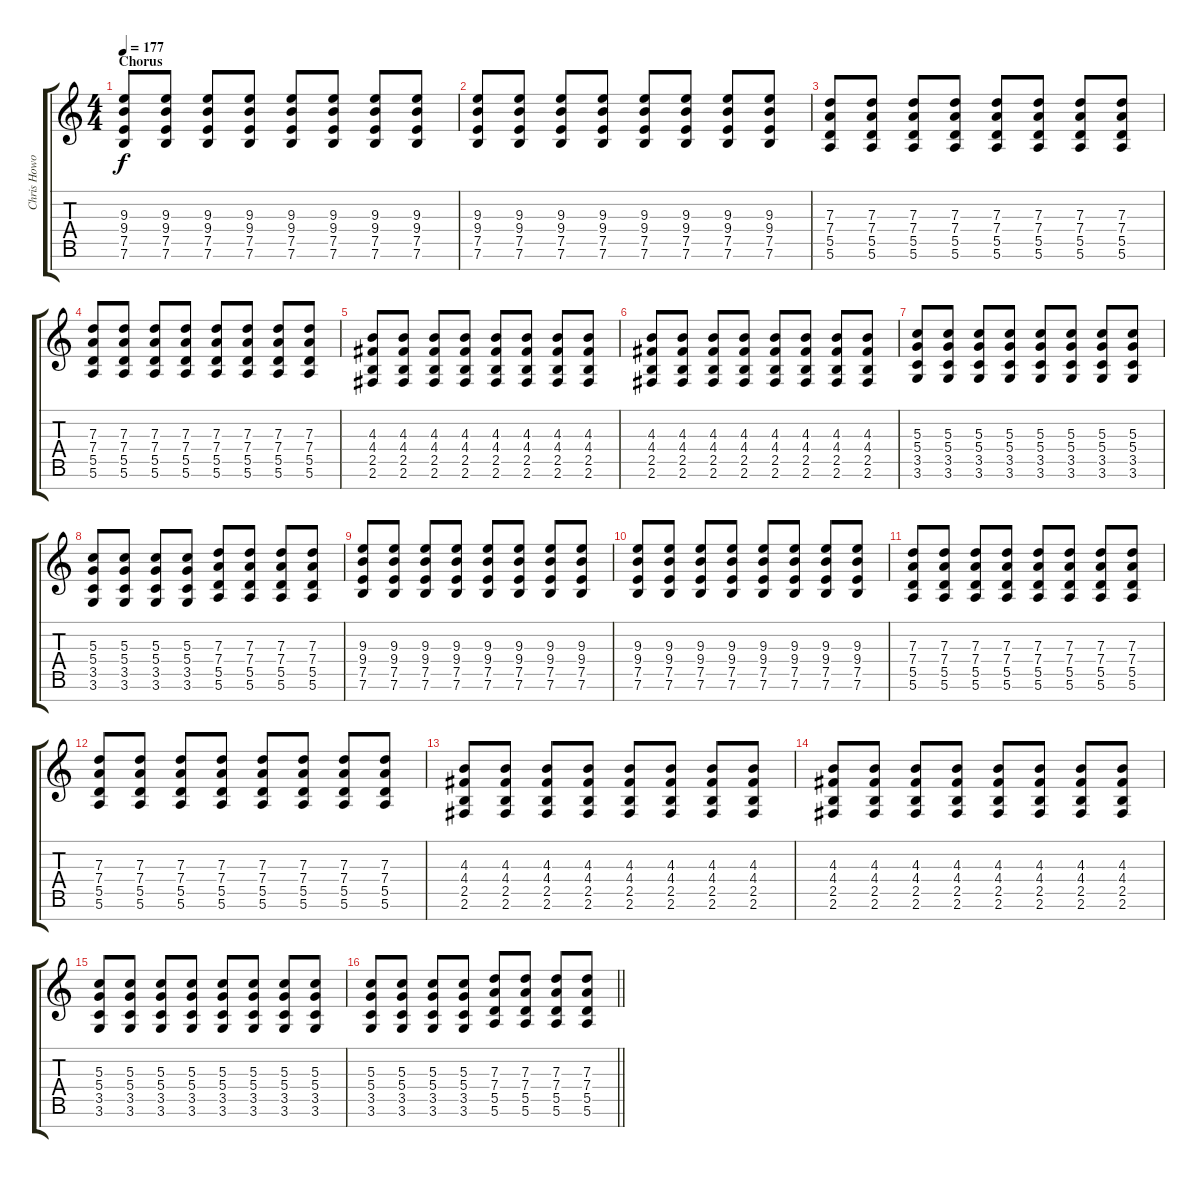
\track ("Chris Howorth (Lead Guitar)" "Chris Howo") {instrument distortionguitar}
\staff {score tabs}
\tuning (E4 B3 G3 D3 A2 E2 B1) {hide}
\ts (4 4)
\section ("" "Chorus")
\tempo 177
\clef g2
\ks c
(9.3 9.4 7.5 7.6).8{dy f} (9.3 9.4 7.5 7.6).8 (9.3 9.4 7.5 7.6).8 (9.3 9.4 7.5 7.6).8 (9.3 9.4 7.5 7.6).8 (9.3 9.4 7.5 7.6).8 (9.3 9.4 7.5 7.6).8 (9.3 9.4 7.5 7.6).8 |
(9.3 9.4 7.5 7.6).8 (9.3 9.4 7.5 7.6).8 (9.3 9.4 7.5 7.6).8 (9.3 9.4 7.5 7.6).8 (9.3 9.4 7.5 7.6).8 (9.3 9.4 7.5 7.6).8 (9.3 9.4 7.5 7.6).8 (9.3 9.4 7.5 7.6).8 |
(7.3 7.4 5.5 5.6).8 (7.3 7.4 5.5 5.6).8 (7.3 7.4 5.5 5.6).8 (7.3 7.4 5.5 5.6).8 (7.3 7.4 5.5 5.6).8 (7.3 7.4 5.5 5.6).8 (7.3 7.4 5.5 5.6).8 (7.3 7.4 5.5 5.6).8 |
(7.3 7.4 5.5 5.6).8 (7.3 7.4 5.5 5.6).8 (7.3 7.4 5.5 5.6).8 (7.3 7.4 5.5 5.6).8 (7.3 7.4 5.5 5.6).8 (7.3 7.4 5.5 5.6).8 (7.3 7.4 5.5 5.6).8 (7.3 7.4 5.5 5.6).8 |
(4.3 4.4 2.5 2.6).8 (4.3 4.4 2.5 2.6).8 (4.3 4.4 2.5 2.6).8 (4.3 4.4 2.5 2.6).8 (4.3 4.4 2.5 2.6).8 (4.3 4.4 2.5 2.6).8 (4.3 4.4 2.5 2.6).8 (4.3 4.4 2.5 2.6).8 |
(4.3 4.4 2.5 2.6).8 (4.3 4.4 2.5 2.6).8 (4.3 4.4 2.5 2.6).8 (4.3 4.4 2.5 2.6).8 (4.3 4.4 2.5 2.6).8 (4.3 4.4 2.5 2.6).8 (4.3 4.4 2.5 2.6).8 (4.3 4.4 2.5 2.6).8 |
(5.3 5.4 3.5 3.6).8 (5.3 5.4 3.5 3.6).8 (5.3 5.4 3.5 3.6).8 (5.3 5.4 3.5 3.6).8 (5.3 5.4 3.5 3.6).8 (5.3 5.4 3.5 3.6).8 (5.3 5.4 3.5 3.6).8 (5.3 5.4 3.5 3.6).8 |
(5.3 5.4 3.5 3.6).8 (5.3 5.4 3.5 3.6).8 (5.3 5.4 3.5 3.6).8 (5.3 5.4 3.5 3.6).8 (7.3 7.4 5.5 5.6).8 (7.3 7.4 5.5 5.6).8 (7.3 7.4 5.5 5.6).8 (7.3 7.4 5.5 5.6).8 |
(9.3 9.4 7.5 7.6).8 (9.3 9.4 7.5 7.6).8 (9.3 9.4 7.5 7.6).8 (9.3 9.4 7.5 7.6).8 (9.3 9.4 7.5 7.6).8 (9.3 9.4 7.5 7.6).8 (9.3 9.4 7.5 7.6).8 (9.3 9.4 7.5 7.6).8 |
(9.3 9.4 7.5 7.6).8 (9.3 9.4 7.5 7.6).8 (9.3 9.4 7.5 7.6).8 (9.3 9.4 7.5 7.6).8 (9.3 9.4 7.5 7.6).8 (9.3 9.4 7.5 7.6).8 (9.3 9.4 7.5 7.6).8 (9.3 9.4 7.5 7.6).8 |
(7.3 7.4 5.5 5.6).8 (7.3 7.4 5.5 5.6).8 (7.3 7.4 5.5 5.6).8 (7.3 7.4 5.5 5.6).8 (7.3 7.4 5.5 5.6).8 (7.3 7.4 5.5 5.6).8 (7.3 7.4 5.5 5.6).8 (7.3 7.4 5.5 5.6).8 |
(7.3 7.4 5.5 5.6).8 (7.3 7.4 5.5 5.6).8 (7.3 7.4 5.5 5.6).8 (7.3 7.4 5.5 5.6).8 (7.3 7.4 5.5 5.6).8 (7.3 7.4 5.5 5.6).8 (7.3 7.4 5.5 5.6).8 (7.3 7.4 5.5 5.6).8 |
(4.3 4.4 2.5 2.6).8 (4.3 4.4 2.5 2.6).8 (4.3 4.4 2.5 2.6).8 (4.3 4.4 2.5 2.6).8 (4.3 4.4 2.5 2.6).8 (4.3 4.4 2.5 2.6).8 (4.3 4.4 2.5 2.6).8 (4.3 4.4 2.5 2.6).8 |
(4.3 4.4 2.5 2.6).8 (4.3 4.4 2.5 2.6).8 (4.3 4.4 2.5 2.6).8 (4.3 4.4 2.5 2.6).8 (4.3 4.4 2.5 2.6).8 (4.3 4.4 2.5 2.6).8 (4.3 4.4 2.5 2.6).8 (4.3 4.4 2.5 2.6).8 |
(5.3 5.4 3.5 3.6).8 (5.3 5.4 3.5 3.6).8 (5.3 5.4 3.5 3.6).8 (5.3 5.4 3.5 3.6).8 (5.3 5.4 3.5 3.6).8 (5.3 5.4 3.5 3.6).8 (5.3 5.4 3.5 3.6).8 (5.3 5.4 3.5 3.6).8 |
\barLineRight lightlight
(5.3 5.4 3.5 3.6).8 (5.3 5.4 3.5 3.6).8 (5.3 5.4 3.5 3.6).8 (5.3 5.4 3.5 3.6).8 (7.3 7.4 5.5 5.6).8 (7.3 7.4 5.5 5.6).8 (7.3 7.4 5.5 5.6).8 (7.3 7.4 5.5 5.6).8
